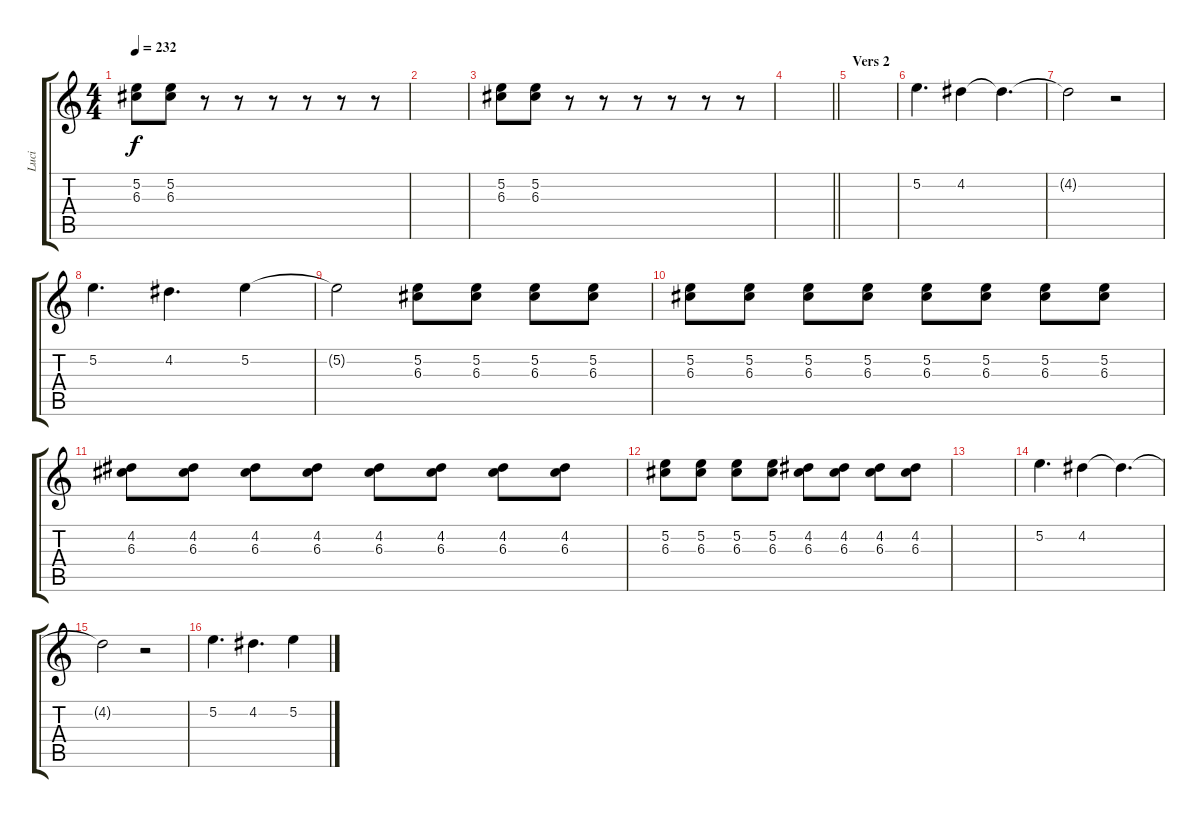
\track ("Luci" "Luci") {instrument acousticguitarsteel}
\staff {score tabs}
\tuning (E4 B3 G3 D3 A2 E2) {hide}
\ts (4 4)
\tempo 232
\clef g2
\ks c
(5.2 6.3).8{dy f} (5.2 6.3).8 r.8 r.8 r.8 r.8 r.8 r.8 |
|
(5.2 6.3).8 (5.2 6.3).8 r.8 r.8 r.8 r.8 r.8 r.8 |
\barLineRight lightlight
|
\section ("" "Vers 2")
|
5.2.4{d} 4.2.4 4.2{t}.4{d} |
4.2{t}.2 r.2 |
5.2.4{d} 4.2.4{d} 5.2.4 |
5.2{t}.2 (5.2 6.3).8 (5.2 6.3).8 (5.2 6.3).8 (5.2 6.3).8 |
(5.2 6.3).8 (5.2 6.3).8 (5.2 6.3).8 (5.2 6.3).8 (5.2 6.3).8 (5.2 6.3).8 (5.2 6.3).8 (5.2 6.3).8 |
(4.2 6.3).8{instrument distortionguitar} (4.2 6.3).8 (4.2 6.3).8 (4.2 6.3).8 (4.2 6.3).8 (4.2 6.3).8 (4.2 6.3).8 (4.2 6.3).8 |
(5.2 6.3).8 (5.2 6.3).8 (5.2 6.3).8 (5.2 6.3).8 (4.2 6.3).8 (4.2 6.3).8 (4.2 6.3).8 (4.2 6.3).8 |
|
5.2.4{d} 4.2.4 4.2{t}.4{d} |
4.2{t}.2 r.2 |
5.2.4{d} 4.2.4{d} 5.2.4
